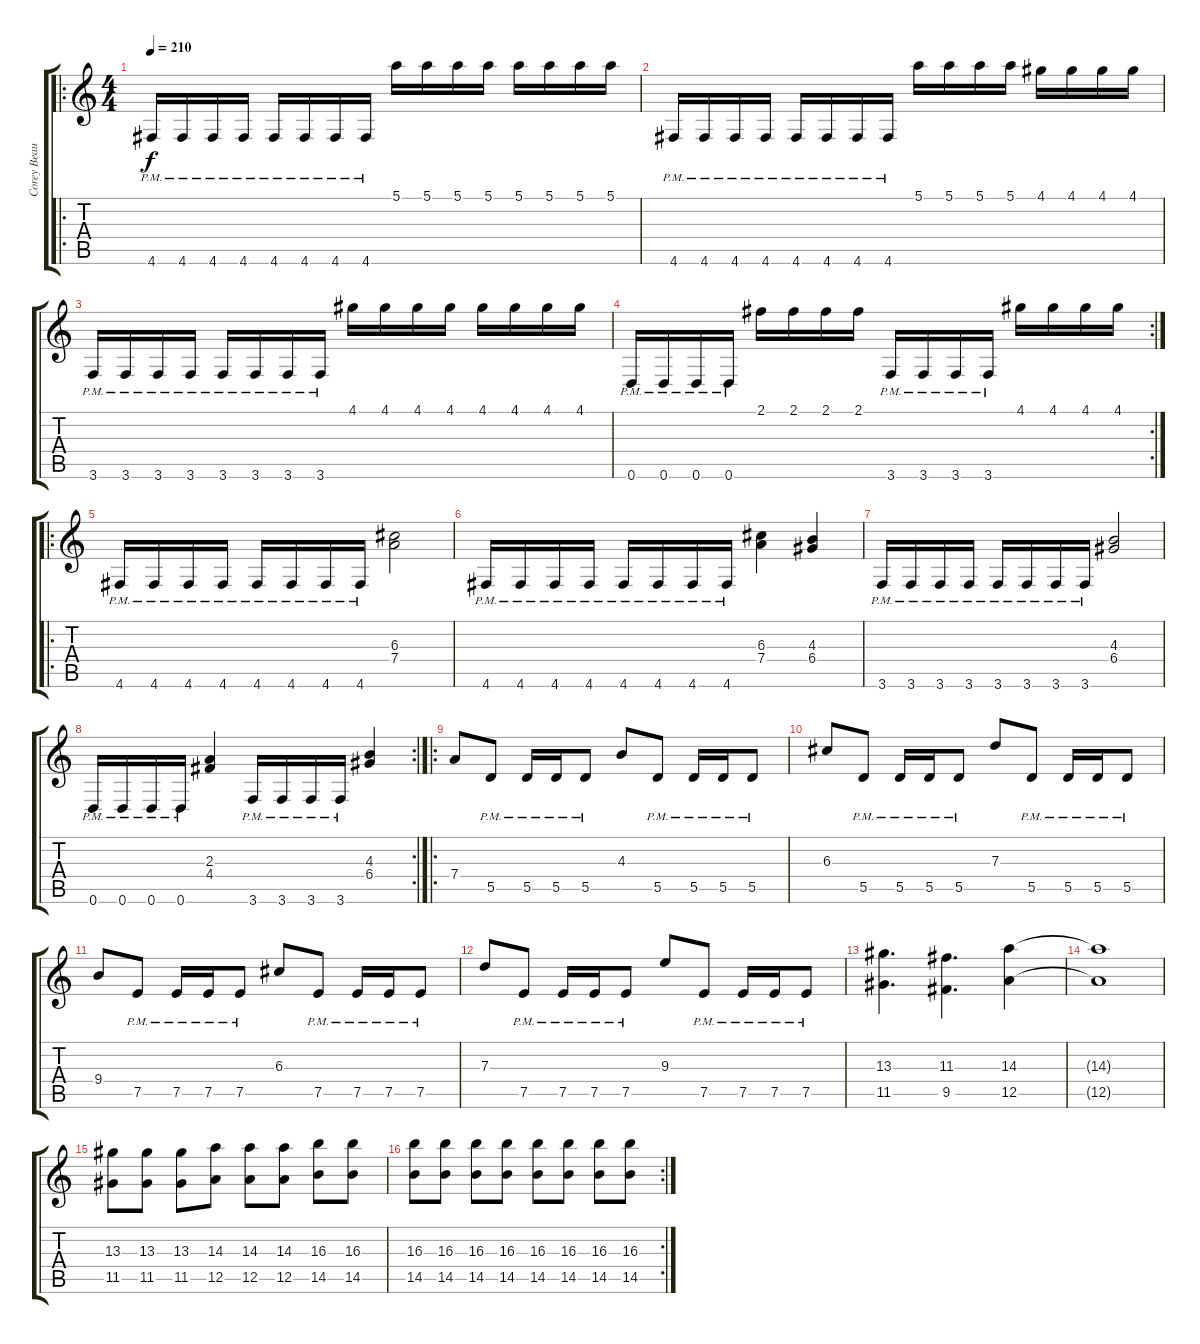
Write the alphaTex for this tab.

\track ("Corey Beaulieu" "Corey Beau") {instrument distortionguitar}
\staff {score tabs}
\tuning (E4 B3 G3 D3 A2 D2) {hide}
\ro
\ts (4 4)
\tempo 210
\clef g2
\ks c
4.6{pm}.16{dy f} 4.6{pm}.16 4.6{pm}.16 4.6{pm}.16 4.6{pm}.16 4.6{pm}.16 4.6{pm}.16 4.6{pm}.16 5.1.16 5.1.16 5.1.16 5.1.16 5.1.16 5.1.16 5.1.16 5.1.16 |
4.6{pm}.16 4.6{pm}.16 4.6{pm}.16 4.6{pm}.16 4.6{pm}.16 4.6{pm}.16 4.6{pm}.16 4.6{pm}.16 5.1.16 5.1.16 5.1.16 5.1.16 4.1.16 4.1.16 4.1.16 4.1.16 |
3.6{pm}.16 3.6{pm}.16 3.6{pm}.16 3.6{pm}.16 3.6{pm}.16 3.6{pm}.16 3.6{pm}.16 3.6{pm}.16 4.1.16 4.1.16 4.1.16 4.1.16 4.1.16 4.1.16 4.1.16 4.1.16 |
\rc 2
0.6{pm}.16 0.6{pm}.16 0.6{pm}.16 0.6{pm}.16 2.1.16 2.1.16 2.1.16 2.1.16 3.6{pm}.16 3.6{pm}.16 3.6{pm}.16 3.6{pm}.16 4.1.16 4.1.16 4.1.16 4.1.16 |
\ro
4.6{pm}.16 4.6{pm}.16 4.6{pm}.16 4.6{pm}.16 4.6{pm}.16 4.6{pm}.16 4.6{pm}.16 4.6{pm}.16 (6.3 7.4).2 |
4.6{pm}.16 4.6{pm}.16 4.6{pm}.16 4.6{pm}.16 4.6{pm}.16 4.6{pm}.16 4.6{pm}.16 4.6{pm}.16 (6.3 7.4).4 (4.3 6.4).4 |
3.6{pm}.16 3.6{pm}.16 3.6{pm}.16 3.6{pm}.16 3.6{pm}.16 3.6{pm}.16 3.6{pm}.16 3.6{pm}.16 (4.3 6.4).2 |
\rc 2
0.6{pm}.16 0.6{pm}.16 0.6{pm}.16 0.6{pm}.16 (2.3 4.4).4 3.6{pm}.16 3.6{pm}.16 3.6{pm}.16 3.6{pm}.16 (4.3 6.4).4 |
\ro
7.4.8 5.5{pm}.8 5.5{pm}.16 5.5{pm}.16 5.5{pm}.8 4.3.8 5.5{pm}.8 5.5{pm}.16 5.5{pm}.16 5.5{pm}.8 |
6.3.8 5.5{pm}.8 5.5{pm}.16 5.5{pm}.16 5.5{pm}.8 7.3.8 5.5{pm}.8 5.5{pm}.16 5.5{pm}.16 5.5{pm}.8 |
9.4.8 7.5{pm}.8 7.5{pm}.16 7.5{pm}.16 7.5{pm}.8 6.3.8 7.5{pm}.8 7.5{pm}.16 7.5{pm}.16 7.5{pm}.8 |
7.3.8 7.5{pm}.8 7.5{pm}.16 7.5{pm}.16 7.5{pm}.8 9.3.8 7.5{pm}.8 7.5{pm}.16 7.5{pm}.16 7.5{pm}.8 |
(13.3 11.5).4{d} (11.3 9.5).4{d} (14.3 12.5).4 |
(14.3{t} 12.5{t}).1 |
(13.3 11.5).8 (13.3 11.5).8 (13.3 11.5).8 (14.3 12.5).8 (14.3 12.5).8 (14.3 12.5).8 (16.3 14.5).8 (16.3 14.5).8 |
\rc 2
(16.3 14.5).8 (16.3 14.5).8 (16.3 14.5).8 (16.3 14.5).8 (16.3 14.5).8 (16.3 14.5).8 (16.3 14.5).8 (16.3 14.5).8
